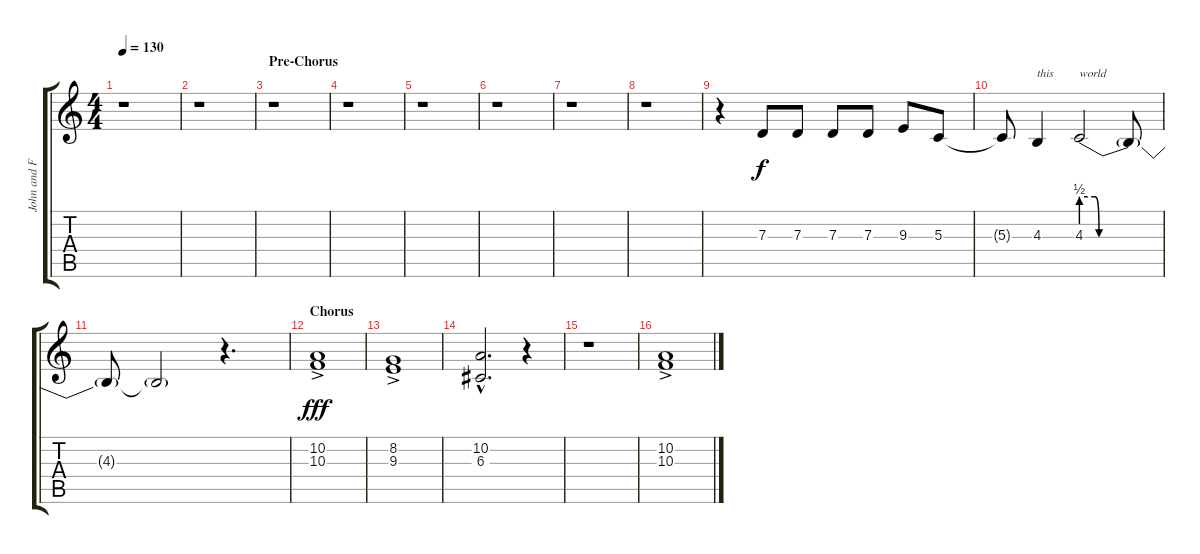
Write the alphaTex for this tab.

\track ("John and Flea Vocals" "John and F") {instrument frenchhorn}
\staff {score tabs}
\tuning (E4 B3 G3 D3 A2 E2) {hide}
\ts (4 4)
\tempo 130
\clef g2
\ks c
r.1{dy fff} |
r.1 |
\section ("" "Pre-Chorus")
r.1 |
r.1 |
r.1 |
r.1 |
r.1 |
r.1 |
r.4 7.3.8{dy f} 7.3.8 7.3.8 7.3.8 9.3.8 5.3.8 |
5.3{t}.8 4.3.4{txt "this"} 4.3{be (custom 0 2 10 2 13 0 60 0)}.2{txt "world"} 4.3{t}.8 |
4.3{t}.8 4.3{t}.2 r.4{d} |
\section ("" "Chorus")
(10.2 10.3{ac}).1{dy fff} |
(8.2 9.3{ac}).1 |
(10.2{hac} 6.3{hac}).2{d} r.4 |
r.1 |
(10.2 10.3{ac}).1
